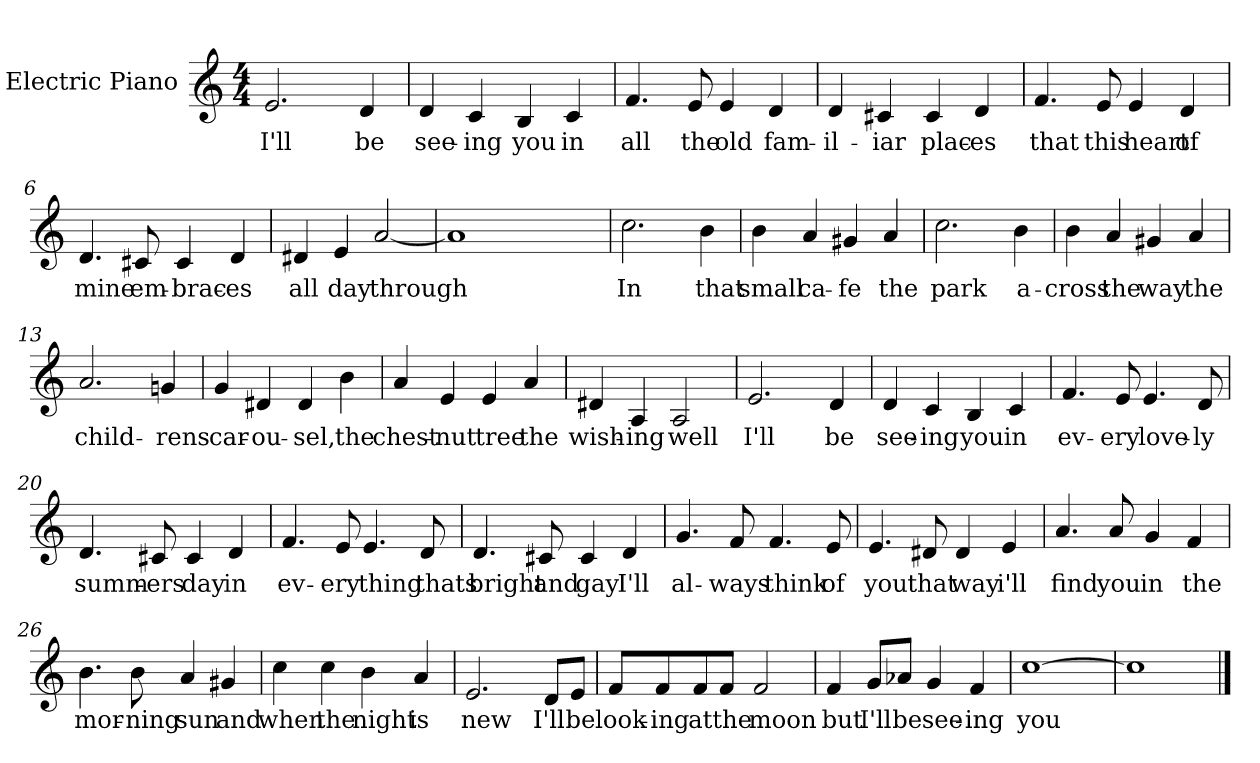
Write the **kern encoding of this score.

**kern	**text
*part1	*part1
*staff1	*staff1
*I"Electric Piano	*
*I'E.Pno	*
*clefG2	*
*k[]	*
*C:	*
*M4/4	*
=1	=1
2.e/	I'll
4d/	be
=2	=2
4d/	see-
4c/	-ing
4B/	you
4c/	in
=3	=3
4.f/	all
8e/	the
4e/	old
4d/	fam-
=4	=4
4d/	-il-
4c#X/	-iar
4c#/	plac-
4d/	-es
!!LO:LB:g=z
=5	=5
4.f/	that
8e/	this
4e/	heart
4d/	of
=6	=6
4.d/	mine
8c#X/	em-
4c#/	-brac-
4d/	-es
=7	=7
4d#X/	all
4e/	day
[2a/	through
=8	=8
1a]	.
=9	=9
2.cc\	In
4b\	that
!!LO:LB:g=z
=10	=10
4b\	small
4a/	ca-
4g#X/	-fe
4a/	the
=11	=11
2.cc\	park
4b\	a-
=12	=12
4b\	-cross
4a/	the
4g#X/	way
4a/	the
=13	=13
2.a/	child-
4gn/	-rens
=14	=14
4g/	car-
4d#X/	-ou-
4d#/	-sel,
4b\	the
!!LO:LB:g=z
=15	=15
4a/	chest-
4e/	-nut
4e/	tree
4a/	the
=16	=16
4d#X/	wish-
4A/	-ing
2A/	well
=17	=17
2.e/	I'll
4d/	be
=18	=18
4d/	see-
4c/	-ing
4B/	you
4c/	in
=19	=19
4.f/	ev-
8e/	-ery
4.e/	love-
8d/	-ly
!!LO:LB:g=z
=20	=20
4.d/	summ-
8c#X/	-ers
4c#/	day
4d/	in
=21	=21
4.f/	ev-
8e/	-ery
4.e/	thing
8d/	thats
=22	=22
4.d/	bright
8c#X/	and
4c#/	gay
4d/	I'll
=23	=23
4.g/	al-
8f/	-ways
4.f/	think
8e/	of
!!LO:LB:g=z
=24	=24
4.e/	you
8d#X/	that
4d#/	-way
4e/	i'll
=25	=25
4.a/	find
8a/	you
4g/	in
4f/	the
=26	=26
4.b\	mor-
8b\	-ning
4a/	sun
4g#X/	and
=27	=27
4cc\	when
4cc\	the
4b\	night
4a/	is
!!LO:LB:g=z
=28	=28
2.e/	new
8d/L	I'll
8e/J	be
=29	=29
8f/L	look-
8f/	-ing
8f/	at
8f/J	the
2f/	moon
=30	=30
4f/	but
8g/L	I'll
8a-X/J	be
4g/	see-
4f/	-ing
=31	=31
[1cc	you
=32	=32
1cc]	.
==	==
*-	*-
